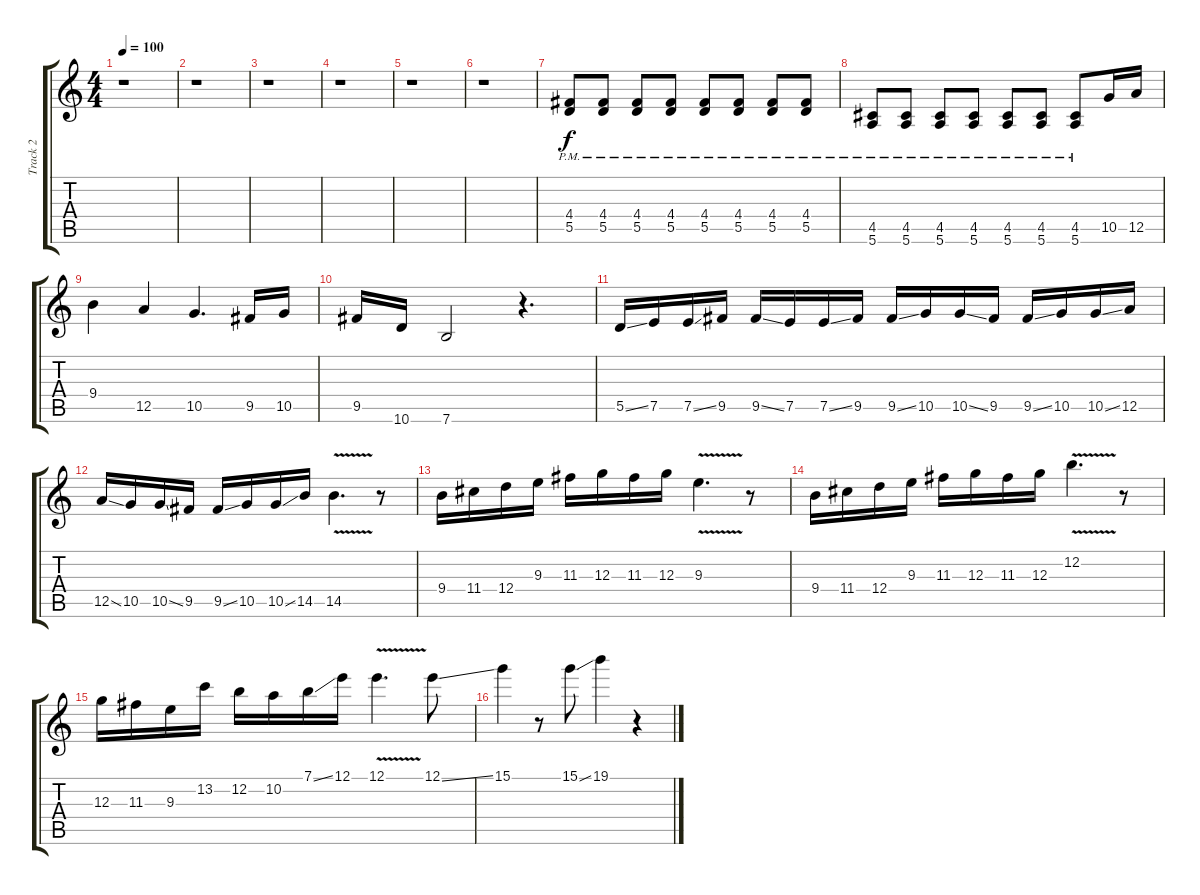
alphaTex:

\track ("Track 2" "Track 2") {instrument distortionguitar}
\staff {score tabs}
\tuning (E4 B3 G3 D3 A2 E2) {hide}
\ts (4 4)
\tempo 100
\clef g2
\ks c
r.1{dy f instrument distortionguitar} |
r.1 |
r.1 |
r.1 |
r.1 |
r.1 |
(4.4{pm} 5.5{pm}).8 (4.4{pm} 5.5{pm}).8 (4.4{pm} 5.5{pm}).8 (4.4{pm} 5.5{pm}).8 (4.4{pm} 5.5{pm}).8 (4.4{pm} 5.5{pm}).8 (4.4{pm} 5.5{pm}).8 (4.4{pm} 5.5{pm}).8 |
(4.5{pm} 5.6{pm}).8 (4.5{pm} 5.6{pm}).8 (4.5{pm} 5.6{pm}).8 (4.5{pm} 5.6{pm}).8 (4.5{pm} 5.6{pm}).8 (4.5{pm} 5.6{pm}).8 (4.5{pm} 5.6{pm}).8 10.5.16 12.5.16 |
9.4.4 12.5.4 10.5.4{d} 9.5.16 10.5.16 |
9.5.16 10.6.16 7.6.2 r.4{d} |
5.5{ss}.16 7.5.16 7.5{ss}.16 9.5.16 9.5{ss}.16 7.5.16 7.5{ss}.16 9.5.16 9.5{ss}.16 10.5.16 10.5{ss}.16 9.5.16 9.5{ss}.16 10.5.16 10.5{ss}.16 12.5.16 |
12.5{ss}.16 10.5.16 10.5{ss}.16 9.5.16 9.5{ss}.16 10.5.16 10.5{ss}.16 14.5.16 14.5{v}.4{d} r.8 |
9.4.16 11.4.16 12.4.16 9.3.16 11.3.16 12.3.16 11.3.16 12.3.16 9.3{v}.4{d} r.8 |
9.4.16 11.4.16 12.4.16 9.3.16 11.3.16 12.3.16 11.3.16 12.3.16 12.2{v}.4{d} r.8 |
12.3.16 11.3.16 9.3.16 13.2.16 12.2.16 10.2.16 7.1{ss}.16 12.1.16 12.1{v}.4{d} 12.1{ss}.8 |
15.1.4 r.8 15.1{ss}.8 19.1.4 r.4
